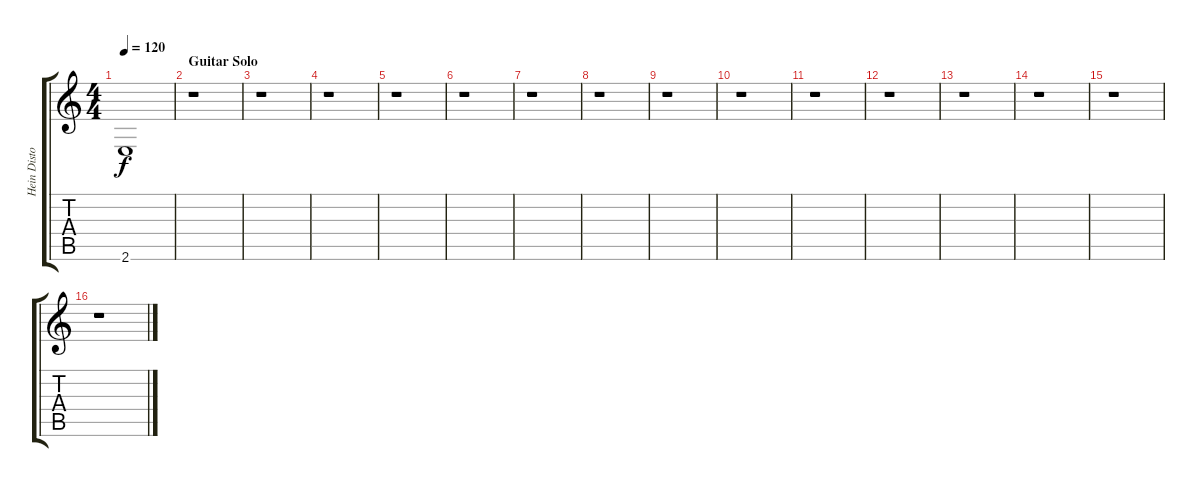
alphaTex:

\track ("Hein Distortion 1" "Hein Disto") {instrument distortionguitar}
\staff {score tabs}
\tuning (E4 B3 G3 D3 A2 D2) {hide}
\ts (4 4)
\tempo 120
\clef g2
\ks c
2.6{t}.1{dy f} |
\section ("" "Guitar Solo")
r.1 |
r.1 |
r.1 |
r.1 |
r.1 |
r.1 |
r.1 |
r.1 |
r.1 |
r.1 |
r.1 |
r.1 |
r.1 |
r.1 |
r.1
